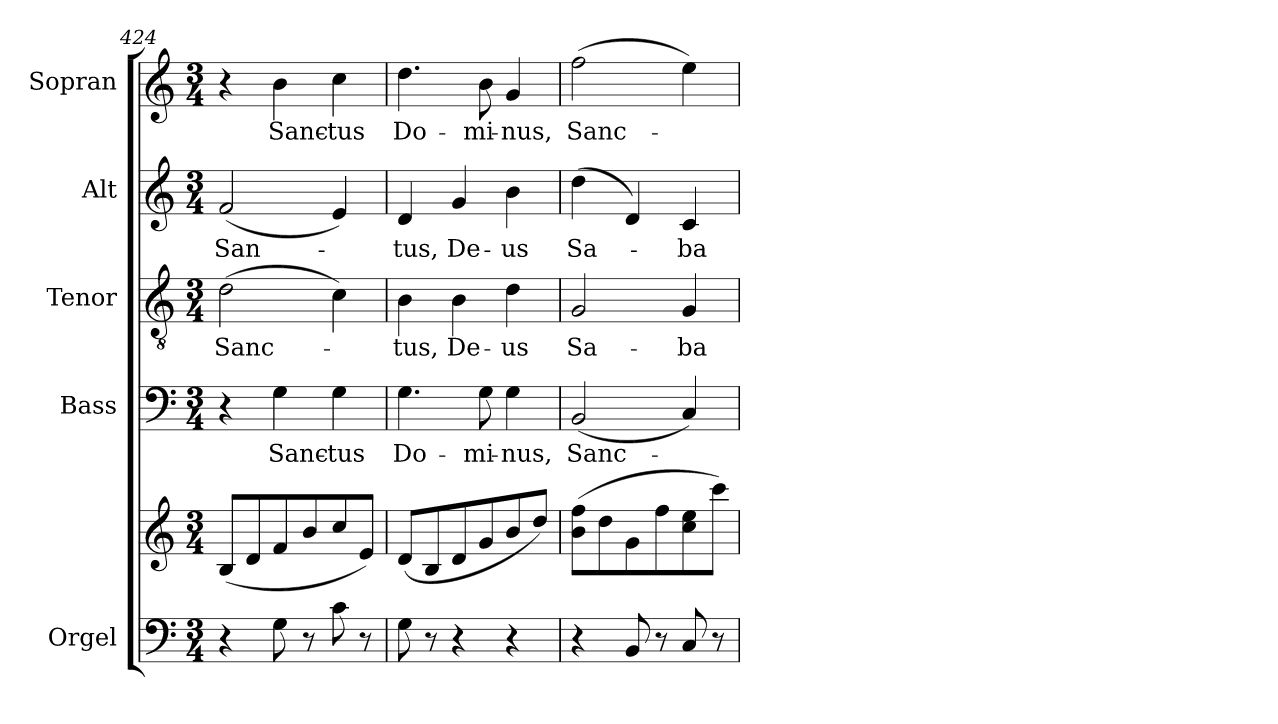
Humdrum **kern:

**kern	**kern	**kern	**text	**kern	**text	**kern	**text	**kern	**text
*part5	*part5	*part4	*part4	*part3	*part3	*part2	*part2	*part1	*part1
*staff6	*staff5	*staff4	*staff4	*staff3	*staff3	*staff2	*staff2	*staff1	*staff1
*I"Orgel	*	*I"Bass	*	*I"Tenor	*	*I"Alt	*	*I"Sopran	*
*I'Org.	*	*I'B.	*	*I'T.	*	*I'A.	*	*I'S.	*
*clefF4	*clefG2	*clefF4	*	*clefGv2	*	*clefG2	*	*clefG2	*
*k[]	*k[]	*k[]	*	*k[]	*	*k[]	*	*k[]	*
*C:	*C:	*C:	*	*C:	*	*C:	*	*C:	*
*M3/4	*M3/4	*M3/4	*	*M3/4	*	*M3/4	*	*M3/4	*
=424	=424	=424	=424	=424	=424	=424	=424	=424	=424
!	!	!	!	!	!LO:LY:b	!	!LO:LY:b	!	!
4r	(<8B/L	4r	.	(>2d\	Sanc-	(<2f/	San-	4r	.
.	8d/	.	.	.	.	.	.	.	.
!	!	!	!LO:LY:b	!	!	!	!	!	!LO:LY:b
8G\	8f/	4G\	Sanc-	.	.	.	.	4b\	Sanc-
8r	8b/	.	.	.	.	.	.	.	.
!	!	!	!LO:LY:b	!	!	!	!	!	!LO:LY:b
8c\	8cc/	4G\	-tus	4c\)	.	4e/)	.	4cc\	-tus
8r	8e/J)	.	.	.	.	.	.	.	.
=425	=425	=425	=425	=425	=425	=425	=425	=425	=425
!	!	!	!LO:LY:b	!	!LO:LY:b	!	!LO:LY:b	!	!LO:LY:b
8G\	(<8d/L	4.G\	Do-	4B\	-tus,	4d/	-tus,	4.dd\	Do-
8r	8B/	.	.	.	.	.	.	.	.
!	!	!	!	!	!LO:LY:b	!	!LO:LY:b	!	!
4r	8d/	.	.	4B\	De-	4g/	De-	.	.
!	!	!	!LO:LY:b	!	!	!	!	!	!LO:LY:b
.	8g/	8G\	-mi-	.	.	.	.	8b\	-mi-
!	!	!	!LO:LY:b	!	!LO:LY:b	!	!LO:LY:b	!	!LO:LY:b
4r	8b/	4G\	-nus,	4d\	-us	4b\	-us	4g/	-nus,
.	8dd/J)	.	.	.	.	.	.	.	.
=426	=426	=426	=426	=426	=426	=426	=426	=426	=426
!	!	!	!LO:LY:b	!	!LO:LY:b	!	!LO:LY:b	!	!LO:LY:b
4r	(>8b\ 8ff\L	(<2BB/	Sanc-	2G/	Sa-	(>4dd\	Sa-	(>2ff\	Sanc-
.	8dd\	.	.	.	.	.	.	.	.
8BB/	8g\	.	.	.	.	4d/)	.	.	.
8r	8ff\	.	.	.	.	.	.	.	.
!	!	!	!	!	!LO:LY:b	!	!LO:LY:b	!	!
8C/	8cc\ 8ee\	4C/)	.	4G/	-ba-	4c/	-ba-	4ee\)	.
8r	8ccc\J)	.	.	.	.	.	.	.	.
=	=	=	=	=	=	=	=	=	=
*-	*-	*-	*-	*-	*-	*-	*-	*-	*-
